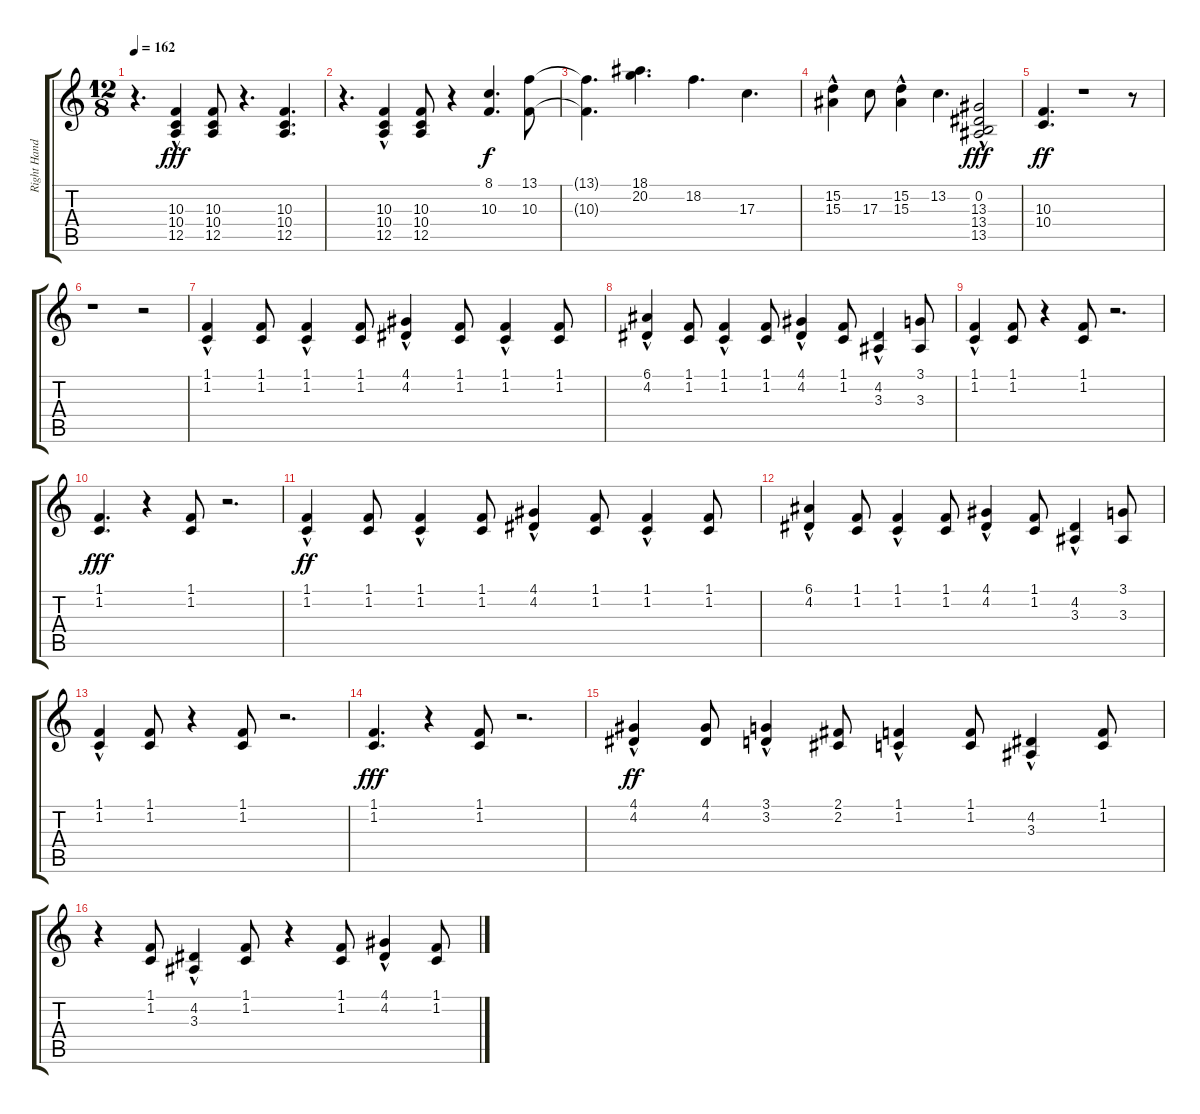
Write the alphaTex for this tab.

\track ("Right Hand" "Right Hand") {instrument acousticgrandpiano}
\staff {score tabs}
\tuning (E4 B3 G3 D3 A2 E2) {hide}
\ts (12 8)
\tempo 162
\clef g2
\ks c
r.4{d dy f} (10.3{hac} 10.4{hac} 12.5{hac}).4{dy fff} (10.3 10.4 12.5).8 r.4{d} (10.3 10.4 12.5).4{d} |
r.4{d} (10.3{hac} 10.4{hac} 12.5{hac}).4 (10.3 10.4 12.5).8 r.4 (8.1 10.3).4{d dy f} (13.1 10.3).8 |
(13.1{t} 10.3{t}).4{d} (18.1 20.2).4{d} 18.2.4{d} 17.3.4{d} |
(15.2 15.3{hac}).4 17.3.8 (15.2 15.3{hac}).4 13.2.4{d} (0.2{hac} 13.3{hac} 13.4{hac} 13.5{hac}).2{dy fff} |
(10.3 10.4).4{d dy ff} r.1 r.8 |
r.1 r.2 |
(1.1{hac} 1.2{hac}).4 (1.1 1.2).8 (1.1{hac} 1.2{hac}).4 (1.1 1.2).8 (4.1{hac} 4.2{hac}).4 (1.1 1.2).8 (1.1{hac} 1.2{hac}).4 (1.1 1.2).8 |
(6.1{hac} 4.2{hac}).4 (1.1 1.2).8 (1.1{hac} 1.2{hac}).4 (1.1 1.2).8 (4.1{hac} 4.2{hac}).4 (1.1 1.2).8 (4.2{hac} 3.3{hac}).4 (3.1 3.3).8 |
(1.1{hac} 1.2{hac}).4 (1.1 1.2).8 r.4 (1.1 1.2).8 r.2{d} |
(1.1 1.2).4{d dy fff} r.4 (1.1 1.2).8 r.2{d} |
(1.1{hac} 1.2{hac}).4{dy ff} (1.1 1.2).8 (1.1{hac} 1.2{hac}).4 (1.1 1.2).8 (4.1{hac} 4.2{hac}).4 (1.1 1.2).8 (1.1{hac} 1.2{hac}).4 (1.1 1.2).8 |
(6.1{hac} 4.2{hac}).4 (1.1 1.2).8 (1.1{hac} 1.2{hac}).4 (1.1 1.2).8 (4.1{hac} 4.2{hac}).4 (1.1 1.2).8 (4.2{hac} 3.3{hac}).4 (3.1 3.3).8 |
(1.1{hac} 1.2{hac}).4 (1.1 1.2).8 r.4 (1.1 1.2).8 r.2{d} |
(1.1 1.2).4{d dy fff} r.4 (1.1 1.2).8 r.2{d} |
(4.1{hac} 4.2{hac}).4{dy ff} (4.1 4.2).8 (3.1{hac} 3.2{hac}).4 (2.1 2.2).8 (1.1{hac} 1.2{hac}).4 (1.1 1.2).8 (4.2{hac} 3.3{hac}).4 (1.1 1.2).8 |
r.4 (1.1 1.2).8 (4.2{hac} 3.3{hac}).4 (1.1 1.2).8 r.4 (1.1 1.2).8 (4.1{hac} 4.2{hac}).4 (1.1 1.2).8
